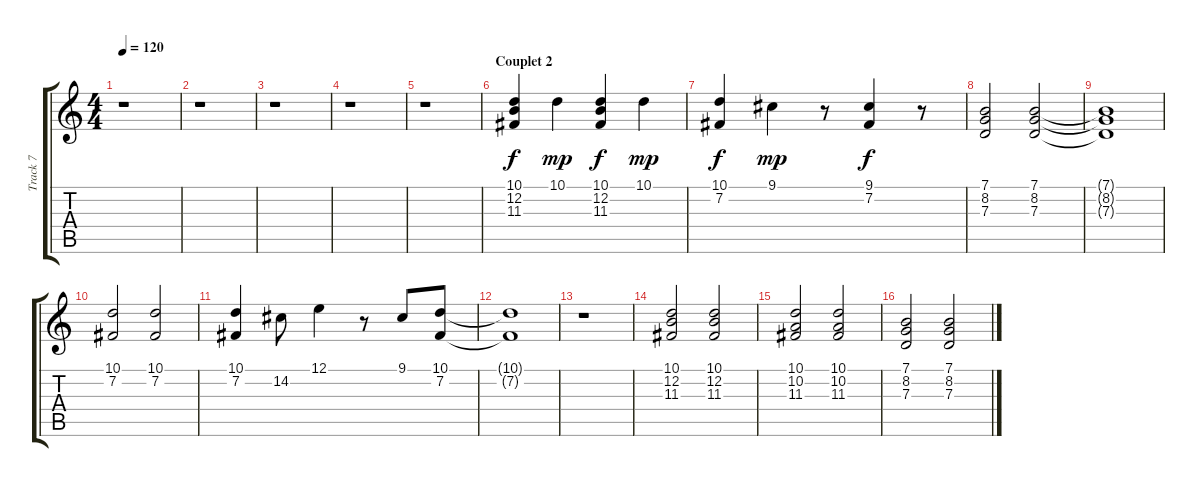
\track ("Track 7" "Track 7") {instrument acousticgrandpiano}
\staff {score tabs}
\tuning (E4 B3 G3 D3 A2 E2) {hide}
\ts (4 4)
\tempo 120
\clef g2
\ks c
r.1{dy f} |
r.1 |
r.1 |
r.1 |
r.1 |
\section ("" "Couplet 2")
(10.1 12.2 11.3).4 10.1.4{dy mp} (10.1 12.2 11.3).4{dy f} 10.1.4{dy mp} |
(10.1 7.2).4{dy f} 9.1.4{dy mp} r.8 (9.1 7.2).4{dy f} r.8 |
(7.1 8.2 7.3).2 (7.1 8.2 7.3).2 |
(7.1{t} 8.2{t} 7.3{t}).1 |
(10.1 7.2).2 (10.1 7.2).2 |
(10.1 7.2).4 14.2.8 12.1.4 r.8 9.1.8 (10.1 7.2).8 |
(10.1{t} 7.2{t}).1 |
r.1 |
(10.1 12.2 11.3).2 (10.1 12.2 11.3).2 |
(10.1 10.2 11.3).2 (10.1 10.2 11.3).2 |
(7.1 8.2 7.3).2 (7.1 8.2 7.3).2
